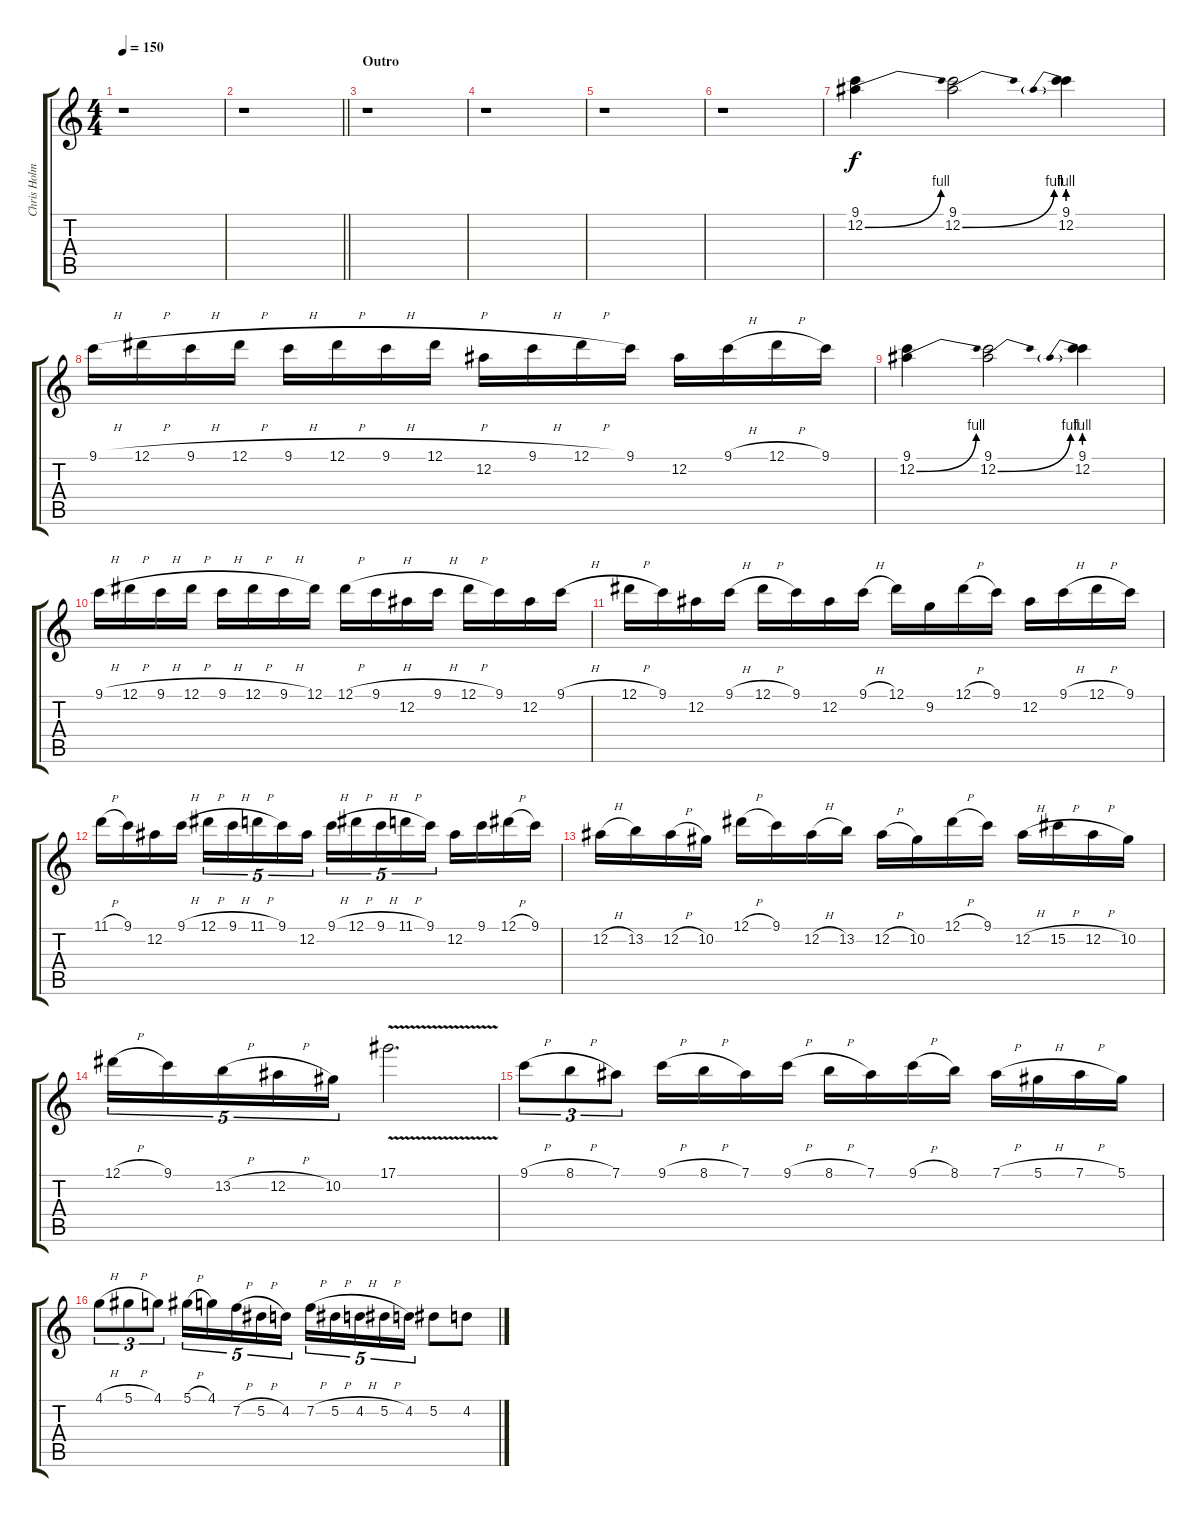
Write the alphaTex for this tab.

\track ("Chris Holmes (solo)" "Chris Holm") {instrument distortionguitar}
\staff {score tabs}
\tuning (Eb4 Bb3 Gb3 Db3 Ab2 Eb2) {hide}
\ts (4 4)
\tempo 150
\clef g2
\ks c
r.1{dy f} |
\barLineRight lightlight
r.1 |
\section ("" "Outro")
r.1 |
r.1 |
r.1 |
r.1 |
(9.1 12.2{be (bend 0 0 60 4)}).4 (9.1 12.2{be (bend 0 0 60 4)}).2 (9.1 12.2{be (prebend 0 4 60 4)}).4 |
9.1{h}.16 12.1{h}.16 9.1{h}.16 12.1{h}.16 9.1{h}.16 12.1{h}.16 9.1{h}.16 12.1{h}.16 12.2.16 9.1{h}.16 12.1{h}.16 9.1.16 12.2.16 9.1{h}.16 12.1{h}.16 9.1.16 |
(9.1 12.2{be (bend 0 0 60 4)}).4 (9.1 12.2{be (bend 0 0 60 4)}).2 (9.1 12.2{be (prebend 0 4 60 4)}).4 |
9.1{h}.16 12.1{h}.16 9.1{h}.16 12.1{h}.16 9.1{h}.16 12.1{h}.16 9.1{h}.16 12.1.16 12.1{h}.16 9.1{h}.16 12.2.16 9.1{h}.16 12.1{h}.16 9.1.16 12.2.16 9.1{h}.16 |
12.1{h}.16 9.1.16 12.2.16 9.1{h}.16 12.1{h}.16 9.1.16 12.2.16 9.1{h}.16 12.1.16 9.2.16 12.1{h}.16 9.1.16 12.2.16 9.1{h}.16 12.1{h}.16 9.1.16 |
11.1{h}.16 9.1.16 12.2.16 9.1{h}.16 12.1{h}.16{tu (5 4)} 9.1{h}.16{tu (5 4)} 11.1{h}.16{tu (5 4)} 9.1.16{tu (5 4)} 12.2.16{tu (5 4)} 9.1{h}.16{tu (5 4)} 12.1{h}.16{tu (5 4)} 9.1{h}.16{tu (5 4)} 11.1{h}.16{tu (5 4)} 9.1.16{tu (5 4)} 12.2.16 9.1.16 12.1{h}.16 9.1.16 |
12.2{h}.16 13.2.16 12.2{h}.16 10.2.16 12.1{h}.16 9.1.16 12.2{h}.16 13.2.16 12.2{h}.16 10.2.16 12.1{h}.16 9.1.16 12.2{h}.16 15.2{h}.16 12.2{h}.16 10.2.16 |
12.1{h}.16{tu (5 4)} 9.1.16{tu (5 4)} 13.2{h}.16{tu (5 4)} 12.2{h}.16{tu (5 4)} 10.2.16{tu (5 4)} 17.1{v}.2{d} |
9.1{h}.8{tu (3 2)} 8.1{h}.8{tu (3 2)} 7.1.8{tu (3 2)} 9.1{h}.16 8.1{h}.16 7.1.16 9.1{h}.16 8.1{h}.16 7.1.16 9.1{h}.16 8.1.16 7.1{h}.16 5.1{h}.16 7.1{h}.16 5.1.16 |
4.1{h}.8{tu (3 2)} 5.1{h}.8{tu (3 2)} 4.1.8{tu (3 2)} 5.1{h}.16{tu (5 4)} 4.1.16{tu (5 4)} 7.2{h}.16{tu (5 4)} 5.2{h}.16{tu (5 4)} 4.2.16{tu (5 4)} 7.2{h}.16{tu (5 4)} 5.2{h}.16{tu (5 4)} 4.2{h}.16{tu (5 4)} 5.2{h}.16{tu (5 4)} 4.2.16{tu (5 4)} 5.2.8 4.2.8
